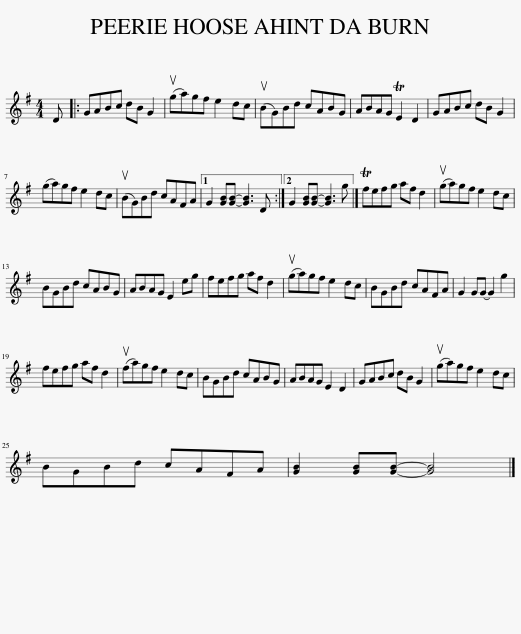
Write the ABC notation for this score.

X:1
L:1/8
M:4/4
I:linebreak $
K:G
V:1 treble
V:1
 D |: GABc dB G2 | (uga)gf e2 dc | (uBG)Bd cABG | ABAG TE2 D2 | %5
 GABc dB G2 |$ (ga)gf e2 dc | (uBG)Bd cAFA |1 G2 [GB][GB]- [GB]3 D :|2 G2 [GB][GB]- [GB]3 g |] %10
 Tfefg af d2 | (uga)gf e2 dc |$ BGBd cABG | ABAG E2 eg | fefg af d2 | %15
 (uga)gf e2 dc | BGBd cAFA | G2 GG- G2 g2 |$ fefg af d2 | (ufa)gf e2 dc | %20
 BGBd cABG | ABAG E2 D2 | GABc dB G2 | (uga)gf e2 dc |$ BGBd cAFA | %25
 [GB]2 [GB][GB]- [GB]4 |] %26
